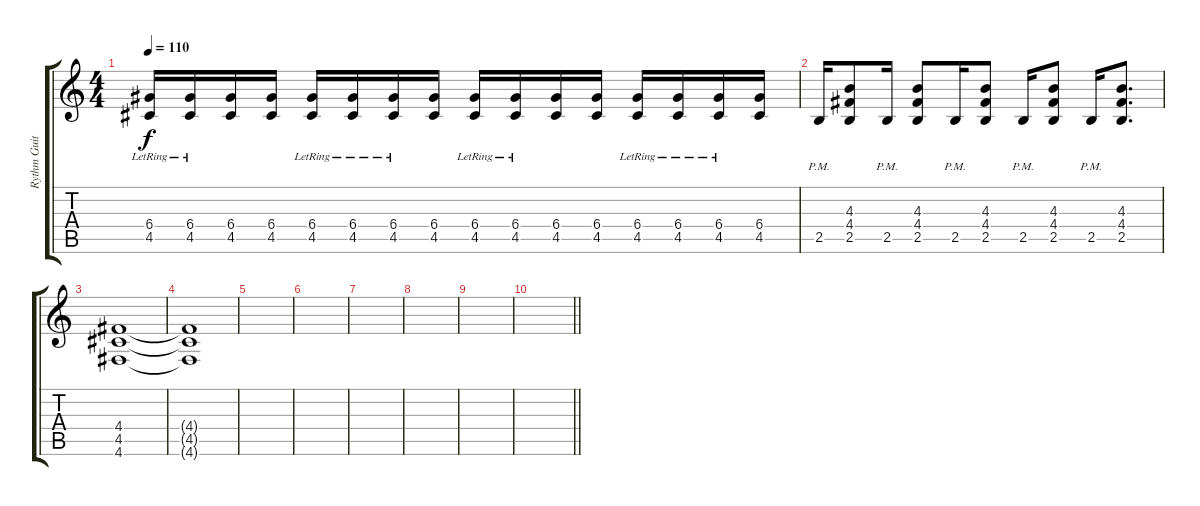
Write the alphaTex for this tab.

\track ("Rythm Guitar" "Rythm Guit") {instrument distortionguitar}
\staff {score tabs}
\tuning (E4 B3 G3 D3 A2 D2) {hide}
\ts (4 4)
\tempo 110
\clef g2
\ks c
(6.4{lr} 4.5{lr}).16{dy f} (6.4{lr} 4.5{lr}).16 (6.4 4.5).16 (6.4 4.5).16 (6.4{lr} 4.5{lr}).16 (6.4{lr} 4.5{lr}).16 (6.4{lr} 4.5{lr}).16 (6.4 4.5).16 (6.4{lr} 4.5{lr}).16 (6.4{lr} 4.5{lr}).16 (6.4 4.5).16 (6.4 4.5).16 (6.4{lr} 4.5{lr}).16 (6.4{lr} 4.5{lr}).16 (6.4{lr} 4.5{lr}).16 (6.4 4.5).16 |
2.5{pm}.16 (4.3 4.4 2.5).8 2.5{pm}.16 (4.3 4.4 2.5).8 2.5{pm}.16 (4.3 4.4 2.5).8 2.5{pm}.16 (4.3 4.4 2.5).8 2.5{pm}.16 (4.3 4.4 2.5).8{d} |
(4.4 4.5 4.6).1{volume 0} |
(4.4{t} 4.5{t} 4.6{t}).1 |
|
|
|
|
|
\barLineRight lightlight
